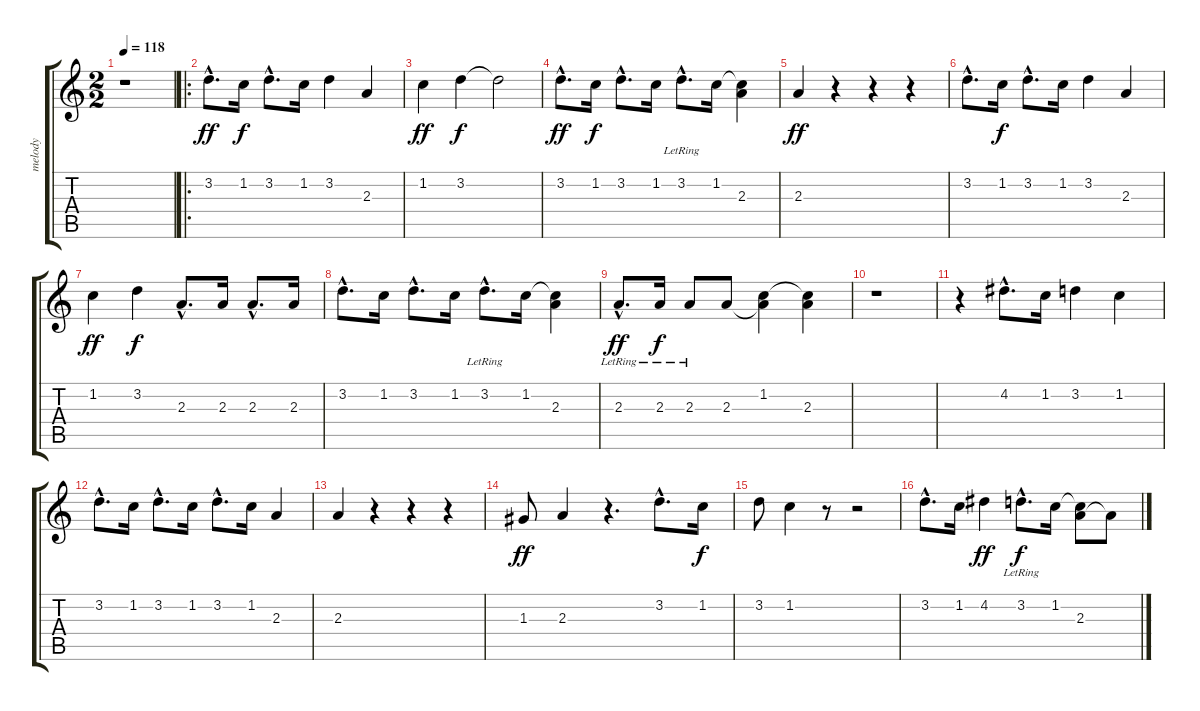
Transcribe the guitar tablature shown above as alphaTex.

\track ("melody" "melody") {instrument acousticguitarsteel}
\staff {score tabs}
\tuning (E4 B3 G3 D3 A2 E2) {hide}
\ts (2 2)
\tempo 118
\clef g2
\ks c
r.1{dy ff instrument acousticguitarsteel} |
\ro
3.2{hac}.8{d} 1.2.16{dy f} 3.2{hac}.8{d} 1.2.16 3.2.4 2.3.4 |
1.2.4{dy ff} 3.2.4{dy f} 3.2{t}.2 |
3.2{hac}.8{d dy ff} 1.2.16{dy f} 3.2{hac}.8{d} 1.2.16 3.2{hac lr}.8{d} 1.2.16 (1.2{t} 2.3).4 |
2.3.4{dy ff} r.4 r.4 r.4 |
3.2{hac}.8{d} 1.2.16{dy f} 3.2{hac}.8{d} 1.2.16 3.2.4 2.3.4 |
1.2.4{dy ff} 3.2.4{dy f} 2.3{hac}.8{d} 2.3.16 2.3{hac}.8{d} 2.3.16 |
3.2{hac}.8{d} 1.2.16 3.2{hac}.8{d} 1.2.16 3.2{hac lr}.8{d} 1.2.16 (1.2{t} 2.3).4 |
2.3{hac lr}.8{d dy ff} 2.3{lr}.16{dy f} 2.3{lr}.8 2.3.8 (1.2 2.3{t}).4 (1.2{t} 2.3).4 |
r.1 |
r.4 4.2{hac}.8{d} 1.2.16 3.2.4 1.2.4 |
3.2{hac}.8{d} 1.2.16 3.2{hac}.8{d} 1.2.16 3.2{hac}.8{d} 1.2.16 2.3.4 |
2.3.4 r.4 r.4 r.4 |
1.3.8{dy ff} 2.3.4 r.4{d} 3.2{hac}.8{d} 1.2.16{dy f} |
3.2.8 1.2.4 r.8 r.2 |
3.2{hac}.8{d} 1.2.16 4.2.4{dy ff} 3.2{hac lr}.8{d dy f} 1.2.16 (1.2{t} 2.3).8 2.3{t}.8
